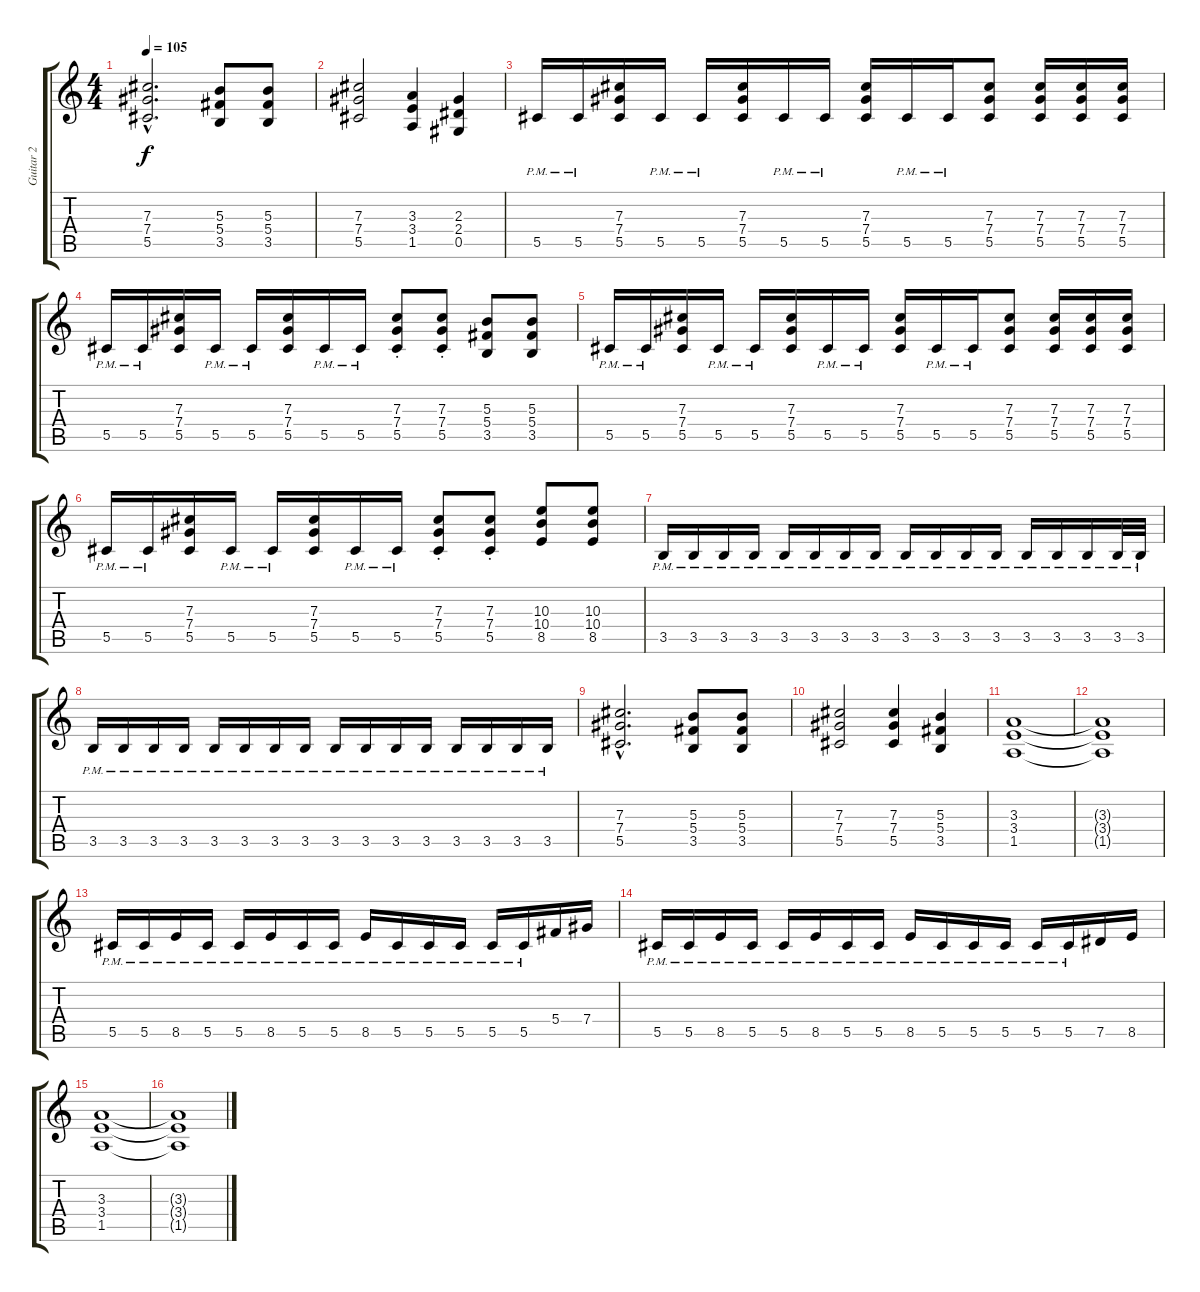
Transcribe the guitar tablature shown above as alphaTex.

\track ("Guitar 2" "Guitar 2") {instrument distortionguitar}
\staff {score tabs}
\tuning (Eb4 Bb3 Gb3 Db3 Ab2 Eb2) {hide}
\ts (4 4)
\tempo 105
\clef g2
\ks c
(7.3{hac} 7.4{hac} 5.5{hac}).2{d dy f} (5.3 5.4 3.5).8 (5.3 5.4 3.5).8 |
(7.3 7.4 5.5).2 (3.3 3.4 1.5).4 (2.3 2.4 0.5).4 |
5.5{pm}.16 5.5{pm}.16 (7.3 7.4 5.5).16 5.5{pm}.16 5.5{pm}.16 (7.3 7.4 5.5).16 5.5{pm}.16 5.5{pm}.16 (7.3 7.4 5.5).16 5.5{pm}.16 5.5{pm}.16 (7.3 7.4 5.5).8 (7.3 7.4 5.5).16 (7.3 7.4 5.5).16 (7.3 7.4 5.5).16 |
5.5{pm}.16 5.5{pm}.16 (7.3 7.4 5.5).16 5.5{pm}.16 5.5{pm}.16 (7.3 7.4 5.5).16 5.5{pm}.16 5.5{pm}.16 (7.3{st} 7.4{st} 5.5{st}).8 (7.3{st} 7.4{st} 5.5{st}).8 (5.3 5.4 3.5).8 (5.3 5.4 3.5).8 |
5.5{pm}.16 5.5{pm}.16 (7.3 7.4 5.5).16 5.5{pm}.16 5.5{pm}.16 (7.3 7.4 5.5).16 5.5{pm}.16 5.5{pm}.16 (7.3 7.4 5.5).16 5.5{pm}.16 5.5{pm}.16 (7.3 7.4 5.5).8 (7.3 7.4 5.5).16 (7.3 7.4 5.5).16 (7.3 7.4 5.5).16 |
5.5{pm}.16 5.5{pm}.16 (7.3 7.4 5.5).16 5.5{pm}.16 5.5{pm}.16 (7.3 7.4 5.5).16 5.5{pm}.16 5.5{pm}.16 (7.3{st} 7.4{st} 5.5{st}).8 (7.3{st} 7.4{st} 5.5{st}).8 (10.3 10.4 8.5).8 (10.3 10.4 8.5).8 |
3.5{pm}.16{txt ""} 3.5{pm}.16 3.5{pm}.16 3.5{pm}.16 3.5{pm}.16 3.5{pm}.16 3.5{pm}.16 3.5{pm}.16 3.5{pm}.16 3.5{pm}.16 3.5{pm}.16 3.5{pm}.16 3.5{pm}.16 3.5{pm}.16 3.5{pm}.16 3.5{pm}.32 3.5{pm}.32 |
3.5{pm}.16 3.5{pm}.16 3.5{pm}.16 3.5{pm}.16 3.5{pm}.16 3.5{pm}.16 3.5{pm}.16 3.5{pm}.16 3.5{pm}.16 3.5{pm}.16 3.5{pm}.16 3.5{pm}.16 3.5{pm}.16 3.5{pm}.16 3.5{pm}.16 3.5{pm}.16 |
(7.3{hac} 7.4{hac} 5.5{hac}).2{d} (5.3 5.4 3.5).8 (5.3 5.4 3.5).8 |
(7.3 7.4 5.5).2 (7.3 7.4 5.5).4 (5.3 5.4 3.5).4 |
(3.3 3.4 1.5).1 |
(3.3{t} 3.4{t} 1.5{t}).1 |
5.5{pm}.16{txt ""} 5.5{pm}.16 8.5{pm}.16 5.5{pm}.16 5.5{pm}.16 8.5{pm}.16 5.5{pm}.16 5.5{pm}.16 8.5{pm}.16 5.5{pm}.16 5.5{pm}.16 5.5{pm}.16 5.5{pm}.16 5.5{pm}.16 5.4.16 7.4.16 |
5.5{pm}.16{txt ""} 5.5{pm}.16 8.5{pm}.16 5.5{pm}.16 5.5{pm}.16 8.5{pm}.16 5.5{pm}.16 5.5{pm}.16 8.5{pm}.16 5.5{pm}.16 5.5{pm}.16 5.5{pm}.16 5.5{pm}.16 5.5{pm}.16 7.5.16 8.5.16 |
(3.3 3.4 1.5).1 |
(3.3{t} 3.4{t} 1.5{t}).1
